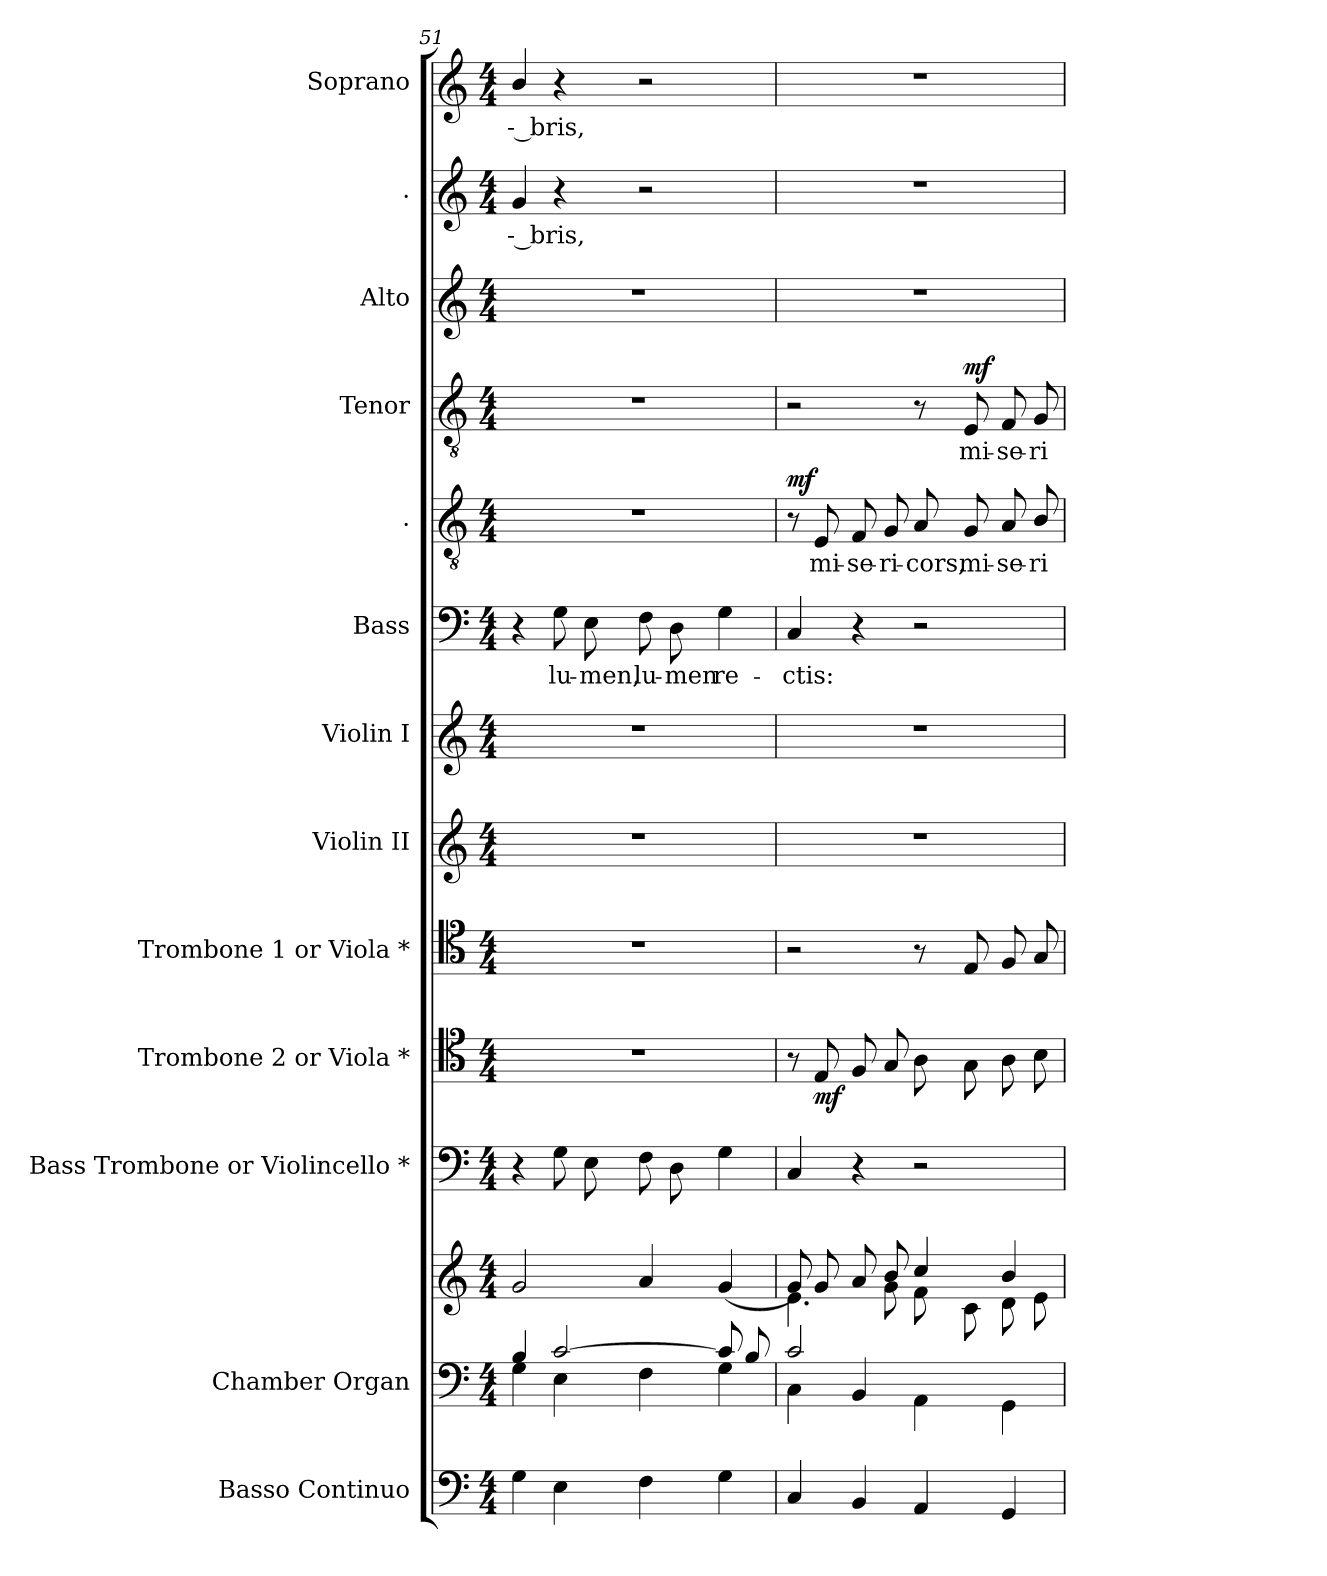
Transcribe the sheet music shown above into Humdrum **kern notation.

**kern	**kern	**kern	**kern	**kern	**dynam	**kern	**kern	**kern	**kern	**text	**kern	**text	**dynam	**kern	**text	**dynam	**kern	**kern	**text	**kern	**text
*part13	*part12	*part12	*part11	*part10	*part10	*part9	*part8	*part7	*part6	*part6	*part5	*part5	*part5	*part4	*part4	*part4	*part3	*part2	*part2	*part1	*part1
*staff14	*staff13	*staff12	*staff11	*staff10	*staff10	*staff9	*staff8	*staff7	*staff6	*staff6	*staff5	*staff5	*staff5	*staff4	*staff4	*staff4	*staff3	*staff2	*staff2	*staff1	*staff1
*I"Basso  Continuo	*I"Chamber  Organ	*	*I"Bass Trombone or Violincello *	*I"Trombone 2 or Viola *	*	*I"Trombone 1 or Viola *	*I"Violin II	*I"Violin I	*I"Bass	*	*I".	*	*	*I"Tenor	*	*	*I"Alto	*I".	*	*I"Soprano	*
*I'B Cont	*I'Org.	*	*I'B. Tbn.	*I'Tbn 2	*	*I'Tbn 1	*I'Vln. II	*I'Vln. I	*I'B.	*	*	*	*	*I'T,	*	*	*I'A.	*	*	*I'S.	*
!!LO:PB:g=z
*clefF4	*clefF4	*clefG2	*clefF4	*clefC4	*	*clefC4	*clefG2	*clefG2	*clefF4	*	*clefGv2	*	*	*clefGv2	*	*	*clefG2	*clefG2	*	*clefG2	*
*ITrd7c12	*	*	*	*	*	*	*	*	*	*	*ITrd7c12	*	*	*ITrd7c12	*	*	*	*	*	*	*
*k[]	*k[]	*k[]	*k[]	*k[]	*	*k[]	*k[]	*k[]	*k[]	*	*k[]	*	*	*k[]	*	*	*k[]	*k[]	*	*k[]	*
*C:	*C:	*C:	*C:	*C:	*	*C:	*C:	*C:	*C:	*	*C:	*	*	*C:	*	*	*C:	*C:	*	*C:	*
*M4/4	*M4/4	*M4/4	*M4/4	*M4/4	*	*M4/4	*M4/4	*M4/4	*M4/4	*	*M4/4	*	*	*M4/4	*	*	*M4/4	*M4/4	*	*M4/4	*
=51	=51	=51	=51	=51	=51	=51	=51	=51	=51	=51	=51	=51	=51	=51	=51	=51	=51	=51	=51	=51	=51
*	*^	*	*	*	*	*	*	*	*	*	*	*	*	*	*	*	*	*	*	*	*
!	!	!	!	!	!	!	!	!	!	!	!	!	!	!	!	!	!	!	!	!LO:LY:b:color=#000000	!	!
!	!	!	!	!	!	!	!	!	!	!	!	!	!	!	!	!	!	!	!	!	!	!LO:LY:b:color=#000000
4GGi\	4Bi/	4Gi\	2gi/	4r	1r	.	1r	1r	1r	4r	.	1r	.	.	1r	.	.	1r	4gi/	-- bris,	4bi/	-- bris,
!	!	!	!	!	!	!	!	!	!	!	!LO:LY:b:color=#000000	!	!	!	!	!	!	!	!	!	!	!
4EEi\	[2ci/	4Ei\	.	8Gi\	.	.	.	.	.	8Gi\	lu-	.	.	.	.	.	.	.	4r	.	4r	.
!	!	!	!	!	!	!	!	!	!	!	!LO:LY:b:color=#000000	!	!	!	!	!	!	!	!	!	!	!
.	.	.	.	8Ei\	.	.	.	.	.	8Ei\	-men,	.	.	.	.	.	.	.	.	.	.	.
!	!	!	!	!	!	!	!	!	!	!	!LO:LY:b:color=#000000	!	!	!	!	!	!	!	!	!	!	!
4FFi\	.	4Fi\	4ai/	8Fi\	.	.	.	.	.	8Fi\	lu-	.	.	.	.	.	.	.	2r	.	2r	.
!	!	!	!	!	!	!	!	!	!	!	!LO:LY:b:color=#000000	!	!	!	!	!	!	!	!	!	!	!
.	.	.	.	8Di\	.	.	.	.	.	8Di\	-men	.	.	.	.	.	.	.	.	.	.	.
!	!	!	!	!	!	!	!	!	!	!	!LO:LY:b:color=#000000	!	!	!	!	!	!	!	!	!	!	!
4GGi\	8ci/]	4Gi\	(4gi/	4Gi\	.	.	.	.	.	4Gi\	re-	.	.	.	.	.	.	.	.	.	.	.
.	8Bi/	.	.	.	.	.	.	.	.	.	.	.	.	.	.	.	.	.	.	.	.	.
=52	=52	=52	=52	=52	=52	=52	=52	=52	=52	=52	=52	=52	=52	=52	=52	=52	=52	=52	=52	=52	=52	=52
*	*	*	*^	*	*	*	*	*	*	*	*	*	*	*	*	*	*	*	*	*	*	*
!	!	!	!	!	!	!	!	!	!	!	!	!LO:LY:b:color=#000000	!	!	!	!	!	!	!	!	!	!	!
4CCi/	2ci/	4Ci\	8gi/)	4.ei\	4Ci/	8r	.	2r	1r	1r	4Ci/	-ctis:	8r	.	mf	2r	.	.	1r	1r	.	1r	.
!	!	!	!	!	!	!	!	!	!	!	!	!	!	!LO:LY:b:color=#000000	!	!	!	!	!	!	!	!	!
.	.	.	8gi/	.	.	8Ei/	mf	.	.	.	.	.	8EEi/	mi-	.	.	.	.	.	.	.	.	.
!	!	!	!	!	!	!	!	!	!	!	!	!	!	!LO:LY:b:color=#000000	!	!	!	!	!	!	!	!	!
4BBBi/	.	4BBi/	8ai/	.	4r	8Fi/	.	.	.	.	4r	.	8FFi/	-se-	.	.	.	.	.	.	.	.	.
!	!	!	!	!	!	!	!	!	!	!	!	!	!	!LO:LY:b:color=#000000	!	!	!	!	!	!	!	!	!
.	.	.	8bi/	8gi\	.	8Gi/	.	.	.	.	.	.	8GGi/	-ri-	.	.	.	.	.	.	.	.	.
!	!	!	!	!	!	!	!	!	!	!	!	!	!	!LO:LY:b:color=#000000	!	!	!	!	!	!	!	!	!
4AAAi/	2ryy	4AAi\	4cci/	8fi\	2r	8Ai\	.	8r	.	.	2r	.	8AAi/	-cors,	.	8r	.	.	.	.	.	.	.
!	!	!	!	!	!	!	!	!	!	!	!	!	!	!LO:LY:b:color=#000000	!	!	!	!	!	!	!	!	!
!	!	!	!	!	!	!	!	!	!	!	!	!	!	!	!	!	!LO:LY:b:color=#000000	!	!	!	!	!	!
.	.	.	.	8ci\	.	8Gi\	.	8Ei/	.	.	.	.	8GGi/	mi-	.	8EEi/	mi-	mf	.	.	.	.	.
!	!	!	!	!	!	!	!	!	!	!	!	!	!	!LO:LY:b:color=#000000	!	!	!	!	!	!	!	!	!
!	!	!	!	!	!	!	!	!	!	!	!	!	!	!	!	!	!LO:LY:b:color=#000000	!	!	!	!	!	!
4GGGi/	.	4GGi\	4bi/	8di\	.	8Ai\	.	8Fi/	.	.	.	.	8AAi/	-se-	.	8FFi/	-se-	.	.	.	.	.	.
!	!	!	!	!	!	!	!	!	!	!	!	!	!	!LO:LY:b:color=#000000	!	!	!	!	!	!	!	!	!
!	!	!	!	!	!	!	!	!	!	!	!	!	!	!	!	!	!LO:LY:b:color=#000000	!	!	!	!	!	!
.	.	.	.	8ei\	.	8Bi\	.	8Gi/	.	.	.	.	8BBi/	-ri-	.	8GGi/	-ri-	.	.	.	.	.	.
*	*v	*v	*	*	*	*	*	*	*	*	*	*	*	*	*	*	*	*	*	*	*	*	*
*	*	*v	*v	*	*	*	*	*	*	*	*	*	*	*	*	*	*	*	*	*	*	*
=	=	=	=	=	=	=	=	=	=	=	=	=	=	=	=	=	=	=	=	=	=
*-	*-	*-	*-	*-	*-	*-	*-	*-	*-	*-	*-	*-	*-	*-	*-	*-	*-	*-	*-	*-	*-
